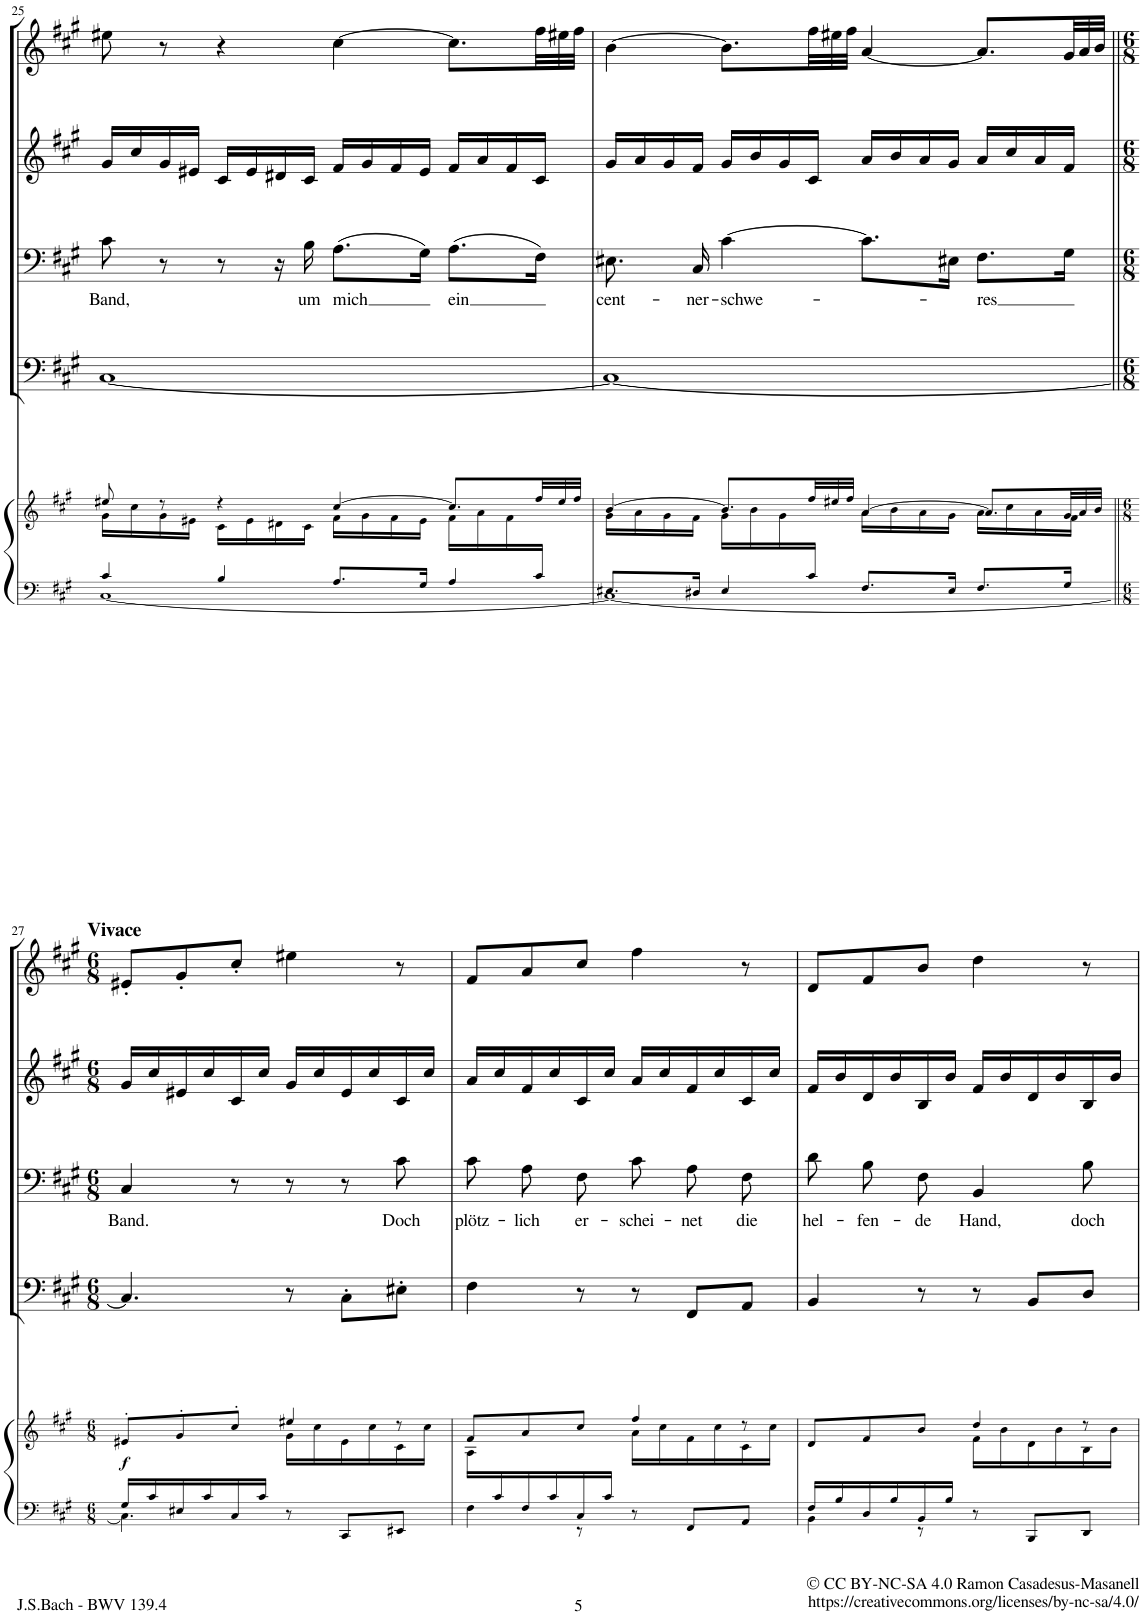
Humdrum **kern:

**kern	**kern	**dynam	**kern	**kern	**text	**kern	**kern
*part5	*part5	*part5	*part4	*part3	*part3	*part2	*part1
*staff6	*staff5	*staff5/6	*staff4	*staff3	*staff3	*staff2	*staff1
*I"Piano reduction	*	*	*I"Continuo	*I"Basso	*	*I"Violino	*I"Oboe d'amore I, II
*I'Pno	*	*	*	*	*	*I'Vln	*I'Ob
!!LO:PB:g=z
*clefF4	*clefG2	*	*clefF4	*clefF4	*	*clefG2	*clefG2
*k[f#c#g#]	*k[f#c#g#]	*	*k[f#c#g#]	*k[f#c#g#]	*	*k[f#c#g#]	*k[f#c#g#]
*M4/4	*M4/4	*	*M4/4	*M4/4	*	*M4/4	*M4/4
*met(c)	*met(c)	*	*met(c)	*met(c)	*	*met(c)	*met(c)
=25	=25	=25	=25	=25	=25	=25	=25
*^	*^	*	*	*	*	*	*
*	*^	*	*	*	*	*	*	*	*
!	!	!	!	!	!	!	!	!LO:LY:b	!	!
2...ryy	4c#/	[1C#	8ee#X/	16g#\LL	.	[1C#	8c#\	Band,	16g#/LL	8ee#X\
.	.	.	.	16cc#\	.	.	.	.	16cc#/	.
.	.	.	8r	16g#\	.	.	8r	.	16g#/	8r
.	.	.	.	16e#X\JJ	.	.	.	.	16e#X/JJ	.
.	4B/	.	4r	16c#\LL	.	.	8r	.	16c#/LL	4r
.	.	.	.	16e#\	.	.	.	.	16e#/	.
.	.	.	.	16d#X\	.	.	16r	.	16d#X/	.
!	!	!	!	!	!	!	!	!LO:LY:b	!	!
.	.	.	.	16c#\JJ	.	.	16B\	um	16c#/JJ	.
!	!	!	!	!	!	!	!	!LO:LY:b	!	!
.	8.A/L	.	[4cc#/	16f#\LL	.	.	(8.A\L	mich	16f#/LL	[4cc#\
.	.	.	.	16g#\	.	.	.	.	16g#/	.
.	.	.	.	16f#\	.	.	.	.	16f#/	.
.	16G#/Jk	.	.	16e#\JJ	.	.	16G#\Jk)	.	16e#/JJ	.
!	!	!	!	!	!	!	!	!LO:LY:b	!	!
.	4A/	.	8.cc#/L]	16f#\LL	.	.	(8.A\L	ein	16f#/LL	8.cc#\L]
.	.	.	.	16a\	.	.	.	.	16a/	.
.	.	.	.	16f#\	.	.	.	.	16f#/	.
*	*	*	*Xbrackettup	*	*	*	*	*	*	*Xbrackettup
16c#/JJ	.	.	48ff#/LL	16ryy	.	.	16F#\Jk)	.	16c#/JJ	48ff#\LL
.	.	.	48ee#/	.	.	.	.	.	.	48ee#X\
.	.	.	48ff#/JJJ	.	.	.	.	.	.	48ff#\JJJ
=26	=26	=26	=26	=26	=26	=26	=26	=26	=26	=26
!	!	!	!	!	!	!	!	!LO:LY:b	!	!
4..ryy	8.E#X/L	1C#_	[4b/	16g#\LL	.	1C#_	8.E#X\	cent-	16g#/LL	[4b\
.	.	.	.	16a\	.	.	.	.	16a/	.
.	.	.	.	16g#\	.	.	.	.	16g#/	.
!	!	!	!	!	!	!	!	!LO:LY:b	!	!
.	16D#X/Jk	.	.	16f#\JJ	.	.	16C#/	-ner-	16f#/JJ	.
!	!	!	!	!	!	!	!	!LO:LY:b	!	!
.	4E#/	.	8.b/L]	16g#\LL	.	.	[4c#\	-schwe-	16g#/LL	8.b\L]
.	.	.	.	16b\	.	.	.	.	16b/	.
.	.	.	.	16g#\	.	.	.	.	16g#/	.
16c#/JJ	.	.	48ff#/LL	16ryy	.	.	.	.	16c#/JJ	48ff#\LL
.	.	.	48ee#X/	.	.	.	.	.	.	48ee#X\
.	.	.	48ff#/JJJ	.	.	.	.	.	.	48ff#\JJJ
2ryy	8.F#/L	.	[4a/	16a\LL	.	.	8.c#\L]	.	16a/LL	[4a/
.	.	.	.	16b\	.	.	.	.	16b/	.
.	.	.	.	16a\	.	.	.	.	16a/	.
.	16E#/Jk	.	.	16g#\JJ	.	.	16E#X\Jk	.	16g#/JJ	.
!	!	!	!	!	!	!	!	!LO:LY:b	!	!
.	8.F#/L	.	8.a/L]	16a\LL	.	.	8.F#\L	-res	16a/LL	8.a/L]
.	.	.	.	16cc#\	.	.	.	.	16cc#/	.
.	.	.	.	16a\	.	.	.	.	16a/	.
.	16G#/Jk	.	48g#/LL	16f#\JJ	.	.	16G#\Jk	.	16f#/JJ	48g#/LL
.	.	.	48a/	.	.	.	.	.	.	48a/
.	.	.	48b/JJJ	.	.	.	.	.	.	48b/JJJ
*v	*v	*v	*	*	*	*	*	*	*	*
!!LO:LB:g=z
=27||	=27||	=27||	=27||	=27||	=27||	=27||	=27||	=27||
*M6/8	*M6/8	*	*	*M6/8	*M6/8	*	*M6/8	*M6/8
*^	*	*	*	*	*	*	*	*
!	!	!	!	!	!	!	!	!	!LO:TX:a:B:t=Vivace
!	!	!	!	!LO:DY:b	!	!	!LO:LY:b	!	!
16G#/LL	4.C#\]	8e#X'>/L	4.ryy	f	4.C#/]	4C#/	Band.	16g#/LL	8e#X'/L
16c#/	.	.	.	.	.	.	.	16cc#/	.
16E#X/	.	8g#'>/	.	.	.	.	.	16e#X/	8g#'/
16c#/	.	.	.	.	.	.	.	16cc#/	.
16C#/	.	8cc#'>/J	.	.	.	8r	.	16c#/	8cc#'/J
16c#/JJ	.	.	.	.	.	.	.	16cc#/JJ	.
8r	4.ryy	4ee#X/	16g#\LL	.	8r	8r	.	16g#/LL	4ee#X\
.	.	.	16cc#\	.	.	.	.	16cc#/	.
8CC#/L	.	.	16e#\	.	8C#'\L	8r	.	16e#/	.
.	.	.	16cc#\	.	.	.	.	16cc#/	.
!	!	!	!	!	!	!	!LO:LY:b	!	!
8EE#X/J	.	8r	16c#\	.	8E#X'\J	8c#\	Doch	16c#/	8r
.	.	.	16cc#\JJ	.	.	.	.	16cc#/JJ	.
=28	=28	=28	=28	=28	=28	=28	=28	=28	=28
*	*	*	*^	*	*	*	*	*	*
!	!	!	!	!	!	!	!	!LO:LY:b	!	!
16ryy	4F#\	8f#/L	4.ryy	16A\LL	.	4F#\	8c#\	plötz-	16a/LL	8f#/L
16c#/	.	.	.	2ryy	.	.	.	.	16cc#/	.
!	!	!	!	!	!	!	!	!LO:LY:b	!	!
16F#/	.	8a/	.	.	.	.	8A\	-lich	16f#/	8a/
16c#/	.	.	.	.	.	.	.	.	16cc#/	.
!	!	!	!	!	!	!	!	!LO:LY:b	!	!
16C#/	8r	8cc#/J	.	.	.	8r	8F#\	er-	16c#/	8cc#/J
16c#/JJ	.	.	.	.	.	.	.	.	16cc#/JJ	.
!	!	!	!	!	!	!	!	!LO:LY:b	!	!
8r	4.ryy	4ff#/	16a\LL	.	.	8r	8c#\	-schei-	16a/LL	4ff#\
.	.	.	16cc#\	.	.	.	.	.	16cc#/	.
!	!	!	!	!	!	!	!	!LO:LY:b	!	!
8FF#/L	.	.	16f#\	.	.	8FF#/L	8A\	-net	16f#/	.
.	.	.	16cc#\	8.ryy	.	.	.	.	16cc#/	.
!	!	!	!	!	!	!	!	!LO:LY:b	!	!
8AA/J	.	8r	16c#\	.	.	8AA/J	8F#\	die	16c#/	8r
.	.	.	16cc#\JJ	.	.	.	.	.	16cc#/JJ	.
*	*	*	*v	*v	*	*	*	*	*	*
=29	=29	=29	=29	=29	=29	=29	=29	=29	=29
!	!	!	!	!	!	!	!LO:LY:b	!	!
16F#/LL	4BB\	8d/L	4.ryy	.	4BB/	8d\	hel-	16f#/LL	8d/L
16B/	.	.	.	.	.	.	.	16b/	.
!	!	!	!	!	!	!	!LO:LY:b	!	!
16D/	.	8f#/	.	.	.	8B\	-fen-	16d/	8f#/
16B/	.	.	.	.	.	.	.	16b/	.
!	!	!	!	!	!	!	!LO:LY:b	!	!
16BB/	8r	8b/J	.	.	8r	8F#\	-de	16B/	8b/J
16B/JJ	.	.	.	.	.	.	.	16b/JJ	.
!	!	!	!	!	!	!	!LO:LY:b	!	!
8r	4.ryy	4dd/	16f#\LL	.	8r	4BB/	Hand,	16f#/LL	4dd\
.	.	.	16b\	.	.	.	.	16b/	.
8BBB/L	.	.	16d\	.	8BB/L	.	.	16d/	.
.	.	.	16b\	.	.	.	.	16b/	.
!	!	!	!	!	!	!	!LO:LY:b	!	!
8DD/J	.	8r	16B\	.	8D/J	8B\	doch	16B/	8r
.	.	.	16b\JJ	.	.	.	.	16b/JJ	.
*v	*v	*	*	*	*	*	*	*	*
*	*v	*v	*	*	*	*	*	*
=	=	=	=	=	=	=	=
*-	*-	*-	*-	*-	*-	*-	*-
